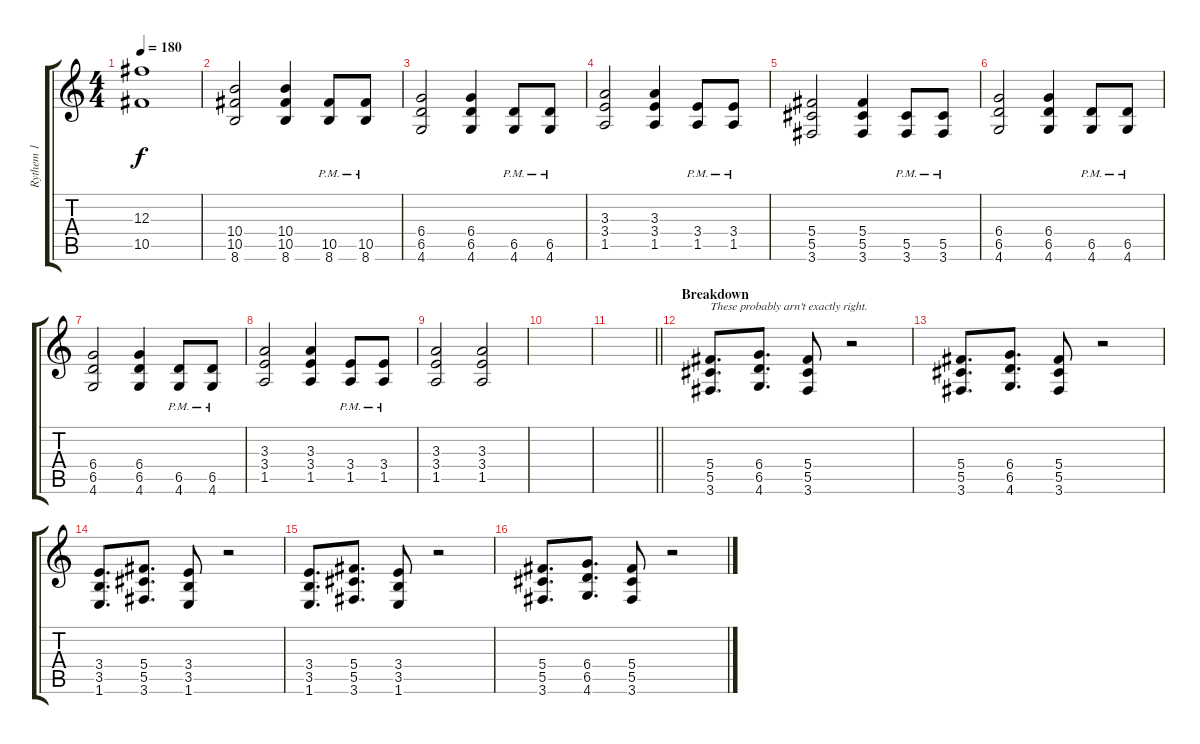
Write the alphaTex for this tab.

\track ("Rythem 1" "Rythem 1") {instrument overdrivenguitar}
\staff {score tabs}
\tuning (Eb4 Bb3 Gb3 Db3 Ab2 Eb2) {hide}
\ts (4 4)
\tempo 180
\clef g2
\ks c
(12.3 10.5).1{dy f} |
(10.4 10.5 8.6).2 (10.4 10.5 8.6).4 (10.5{pm} 8.6{pm}).8 (10.5{pm} 8.6{pm}).8 |
(6.4 6.5 4.6).2 (6.4 6.5 4.6).4 (6.5{pm} 4.6{pm}).8 (6.5{pm} 4.6{pm}).8 |
(3.3 3.4 1.5).2 (3.3 3.4 1.5).4 (3.4{pm} 1.5{pm}).8 (3.4{pm} 1.5{pm}).8 |
(5.4 5.5 3.6).2 (5.4 5.5 3.6).4 (5.5{pm} 3.6{pm}).8 (5.5{pm} 3.6{pm}).8 |
(6.4 6.5 4.6).2 (6.4 6.5 4.6).4 (6.5{pm} 4.6{pm}).8 (6.5{pm} 4.6{pm}).8 |
(6.4 6.5 4.6).2 (6.4 6.5 4.6).4 (6.5{pm} 4.6{pm}).8 (6.5{pm} 4.6{pm}).8 |
(3.3 3.4 1.5).2 (3.3 3.4 1.5).4 (3.4{pm} 1.5{pm}).8 (3.4{pm} 1.5{pm}).8 |
(3.3 3.4 1.5).2 (3.3 3.4 1.5).2 |
|
\barLineRight lightlight
|
\section ("" "Breakdown")
(5.4 5.5 3.6).8{d txt "These probably arn't exactly right."} (6.4 6.5 4.6).8{d} (5.4 5.5 3.6).8 r.2 |
(5.4 5.5 3.6).8{d} (6.4 6.5 4.6).8{d} (5.4 5.5 3.6).8 r.2 |
(3.4 3.5 1.6).8{d} (5.4 5.5 3.6).8{d} (3.4 3.5 1.6).8 r.2 |
(3.4 3.5 1.6).8{d} (5.4 5.5 3.6).8{d} (3.4 3.5 1.6).8 r.2 |
(5.4 5.5 3.6).8{d} (6.4 6.5 4.6).8{d} (5.4 5.5 3.6).8 r.2
